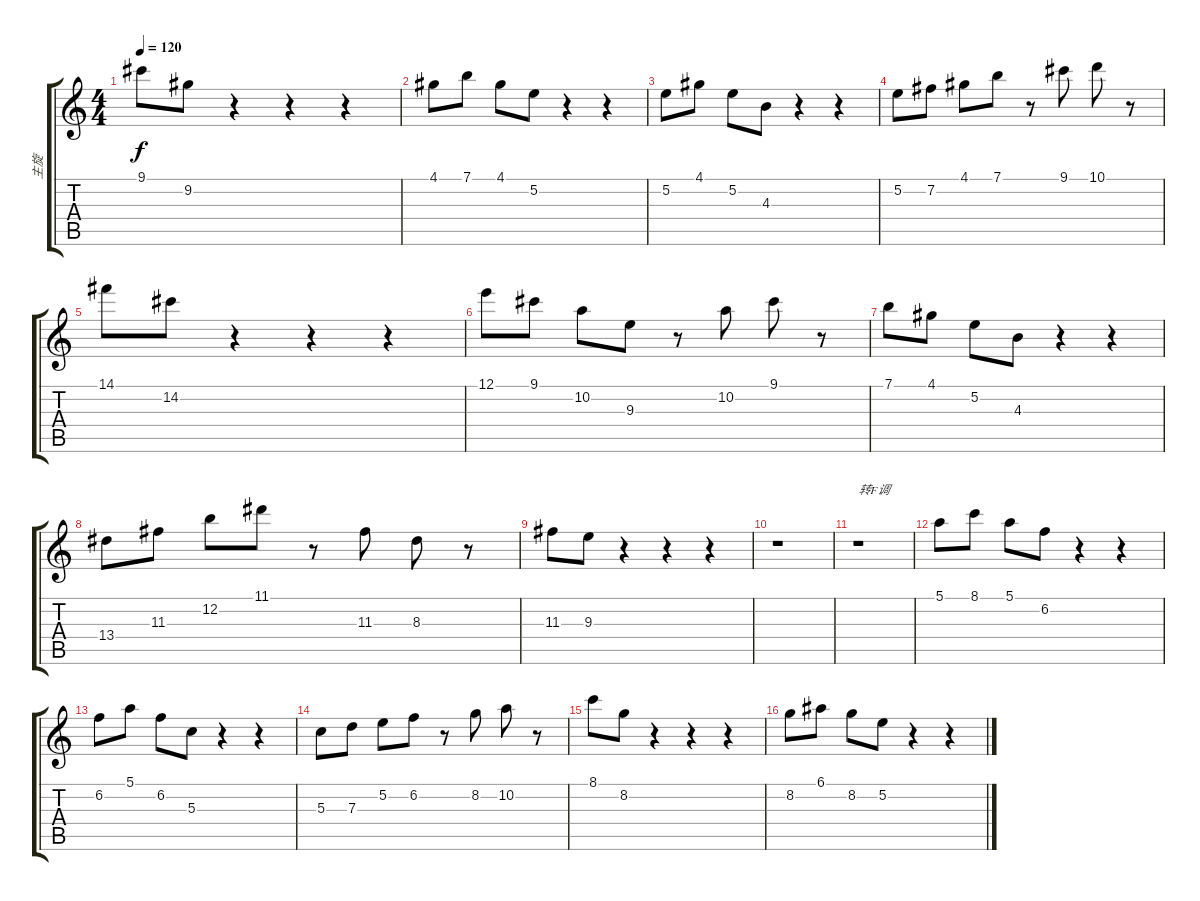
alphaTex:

\track ("主旋" "主旋") {instrument electricguitarjazz}
\staff {score tabs}
\tuning (E4 B3 G3 D3 A2 E2) {hide}
\ts (4 4)
\tempo 120
\clef g2
\ks c
9.1.8{dy f} 9.2.8 r.4 r.4 r.4 |
4.1.8 7.1.8 4.1.8 5.2.8 r.4 r.4 |
5.2.8 4.1.8 5.2.8 4.3.8 r.4 r.4 |
5.2.8 7.2.8 4.1.8 7.1.8 r.8 9.1.8 10.1.8 r.8 |
14.1.8 14.2.8 r.4 r.4 r.4 |
12.1.8 9.1.8 10.2.8 9.3.8 r.8 10.2.8 9.1.8 r.8 |
7.1.8 4.1.8 5.2.8 4.3.8 r.4 r.4 |
13.4.8 11.3.8 12.2.8 11.1.8 r.8 11.3.8 8.3.8 r.8 |
11.3.8 9.3.8 r.4 r.4 r.4 |
r.1 |
r.1{txt "转F调"} |
5.1.8 8.1.8 5.1.8 6.2.8 r.4 r.4 |
6.2.8 5.1.8 6.2.8 5.3.8 r.4 r.4 |
5.3.8 7.3.8 5.2.8 6.2.8 r.8 8.2.8 10.2.8 r.8 |
8.1.8 8.2.8 r.4 r.4 r.4 |
8.2.8 6.1.8 8.2.8 5.2.8 r.4 r.4
